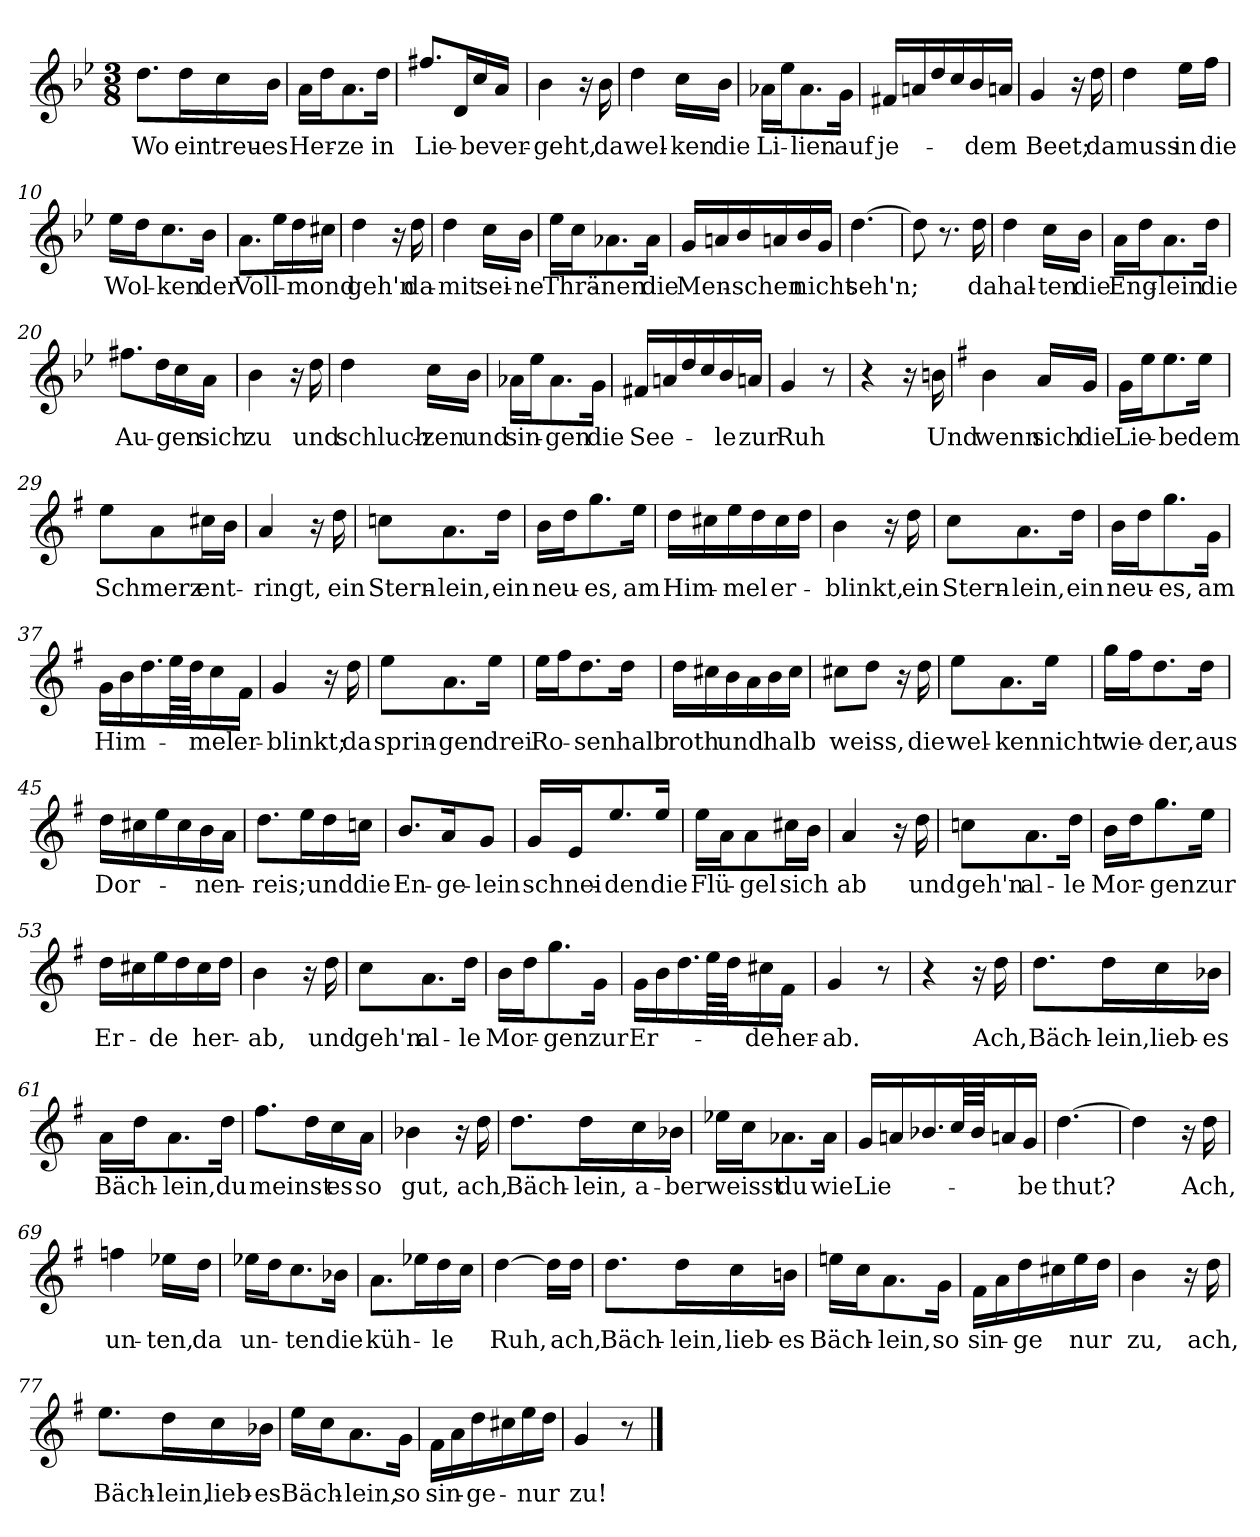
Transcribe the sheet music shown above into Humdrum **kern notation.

**kern	**text
*part1	*part1
*staff1	*staff1
*clefG2	*
*k[b-e-]	*
*M3/8	*
=1	=1
!	!LO:LY:b
8.dd\L	Wo
!	!LO:LY:b
16dd\L	ein
!	!LO:LY:b
16cc\	treu-
!	!LO:LY:b
16b-\JJ	-es
=2	=2
!	!LO:LY:b
16a\LL	Her-
16dd\J	.
!	!LO:LY:b
8.a\	-ze
!	!LO:LY:b
16dd\Jk	in
=3	=3
!	!LO:LY:b
8.ff#X/L	Lie-
16d/L	.
!	!LO:LY:b
16cc/	-be
!	!LO:LY:b
16a/JJ	ver-
=4	=4
!	!LO:LY:b
4b-\	-geht,
16r	.
!	!LO:LY:b
16b-\	da
=5	=5
!	!LO:LY:b
4dd\	wel-
!	!LO:LY:b
16cc\LL	-ken
!	!LO:LY:b
16b-\JJ	die
=6	=6
!	!LO:LY:b
16a-X\LL	Li-
16ee-\J	.
!	!LO:LY:b
8.a-\	-lien
!	!LO:LY:b
16g\Jk	auf
=7	=7
!	!LO:LY:b
16f#X/LL	je-
16an/	.
16dd/	.
16cc/	.
!	!LO:LY:b
16b-/	-dem
16an/JJ	.
=8	=8
!	!LO:LY:b
4g/	Beet;
16r	.
!	!LO:LY:b
16dd\	da
!!LO:LB:g=z
=9	=9
!	!LO:LY:b
4dd\	muss
!	!LO:LY:b
16ee-\LL	in
!	!LO:LY:b
16ff\JJ	die
=10	=10
!	!LO:LY:b
16ee-\LL	Wol-
16dd\J	.
!	!LO:LY:b
8.cc\	-ken
!	!LO:LY:b
16b-\Jk	der
=11	=11
!	!LO:LY:b
8.a\L	Voll-
16ee-\L	.
!	!LO:LY:b
16dd\	-mond
16cc#X\JJ	.
=12	=12
!	!LO:LY:b
4dd\	geh'n
16r	.
!	!LO:LY:b
16dd\	da-
=13	=13
!	!LO:LY:b
4dd\	-mit
!	!LO:LY:b
16cc\LL	sei-
!	!LO:LY:b
16b-\JJ	-ne
=14	=14
!	!LO:LY:b
16ee-\LL	Thrä-
16cc\J	.
!	!LO:LY:b
8.a-X\	-nen
!	!LO:LY:b
16a-\Jk	die
=15	=15
!	!LO:LY:b
16g/LL	Men-
16an/	.
!	!LO:LY:b
16b-/	-schen
16an/	.
!	!LO:LY:b
16b-/	nicht
16g/JJ	.
=16	=16
!	!LO:LY:b
[4.dd\	seh'n;
=17	=17
8dd\]	.
8.r	.
!	!LO:LY:b
16dd\	da
!!LO:LB:g=z
=18	=18
!	!LO:LY:b
4dd\	hal-
!	!LO:LY:b
16cc\LL	-ten
!	!LO:LY:b
16b-\JJ	die
=19	=19
!	!LO:LY:b
16a\LL	Eng-
16dd\J	.
!	!LO:LY:b
8.a\	-lein
!	!LO:LY:b
16dd\Jk	die
=20	=20
!	!LO:LY:b
8.ff#X\L	Au-
16dd\L	.
!	!LO:LY:b
16cc\	-gen
!	!LO:LY:b
16a\JJ	sich
=21	=21
!	!LO:LY:b
4b-\	zu
16r	.
!	!LO:LY:b
16dd\	und
=22	=22
!	!LO:LY:b
4dd\	schluch-
!	!LO:LY:b
16cc\LL	-zen
!	!LO:LY:b
16b-\JJ	und
=23	=23
!	!LO:LY:b
16a-X\LL	sin-
16ee-\J	.
!	!LO:LY:b
8.a-\	-gen
!	!LO:LY:b
16g\Jk	die
=24	=24
!	!LO:LY:b
16f#X/LL	See-
16an/	.
16dd/	.
16cc/	.
!	!LO:LY:b
16b-/	-le
!	!LO:LY:b
16an/JJ	zur
=25	=25
!	!LO:LY:b
4g/	Ruh
8r	.
!!LO:LB:g=z
=26	=26
4r	.
16r	.
!	!LO:LY:b
16bn\	Und
=27	=27
*k[f#]	*
!	!LO:LY:b
4b\	wenn
!	!LO:LY:b
16a/LL	sich
!	!LO:LY:b
16g/JJ	die
=28	=28
!	!LO:LY:b
16g\LL	Lie-
16ee\J	.
!	!LO:LY:b
8.ee\	-be
!	!LO:LY:b
16ee\Jk	dem
=29	=29
!	!LO:LY:b
8ee\L	Schmerz
8a\	.
!	!LO:LY:b
16cc#X\L	ent-
16b\JJ	.
=30	=30
!	!LO:LY:b
4a/	-ringt,
16r	.
!	!LO:LY:b
16dd\	ein
=31	=31
!	!LO:LY:b
8ccn\L	Stern-
!	!LO:LY:b
8.a\	-lein,
!	!LO:LY:b
16dd\Jk	ein
=32	=32
!	!LO:LY:b
16b\LL	neu-
16dd\J	.
!	!LO:LY:b
8.gg\	-es,
!	!LO:LY:b
16ee\Jk	am
=33	=33
!	!LO:LY:b
16dd\LL	Him-
16cc#X\	.
!	!LO:LY:b
16ee\	-mel
16dd\	.
!	!LO:LY:b
16cc#\	er-
16dd\JJ	.
!!LO:LB:g=z
=34	=34
!	!LO:LY:b
4b\	-blinkt,
16r	.
!	!LO:LY:b
16dd\	ein
=35	=35
!	!LO:LY:b
8cc\L	Stern-
!	!LO:LY:b
8.a\	-lein,
!	!LO:LY:b
16dd\Jk	ein
=36	=36
!	!LO:LY:b
16b\LL	neu-
16dd\J	.
!	!LO:LY:b
8.gg\	-es,
!	!LO:LY:b
16g\Jk	am
=37	=37
!	!LO:LY:b
16g\LL	Him-
16b\	.
16.dd\	.
64ee\LL	.
64dd\JJ	.
!	!LO:LY:b
16cc\	-mel
!	!LO:LY:b
16f#\JJ	er-
=38	=38
!	!LO:LY:b
4g/	-blinkt;
16r	.
!	!LO:LY:b
16dd\	da
=39	=39
!	!LO:LY:b
8ee\L	sprin-
!	!LO:LY:b
8.a\	-gen
!	!LO:LY:b
16ee\Jk	drei
=40	=40
!	!LO:LY:b
16ee\LL	Ro-
16ff#\J	.
!	!LO:LY:b
8.dd\	-sen
!	!LO:LY:b
16dd\Jk	halb
=41	=41
!	!LO:LY:b
16dd\LL	roth
16cc#X\	.
!	!LO:LY:b
16b\	und
16a\	.
!	!LO:LY:b
16b\	halb
16cc#\JJ	.
!!LO:LB:g=z
=42	=42
!	!LO:LY:b
8cc#X\L	weiss,
8dd\J	.
16r	.
!	!LO:LY:b
16dd\	die
=43	=43
!	!LO:LY:b
8ee\L	wel-
!	!LO:LY:b
8.a\	-ken
!	!LO:LY:b
16ee\Jk	nicht
=44	=44
!	!LO:LY:b
16gg\LL	wie-
16ff#\J	.
!	!LO:LY:b
8.dd\	-der,
!	!LO:LY:b
16dd\Jk	aus
=45	=45
!	!LO:LY:b
16dd\LL	Dor-
16cc#X\	.
16ee\	.
16cc#\	.
!	!LO:LY:b
16b\	-nen-
16a\JJ	.
=46	=46
!	!LO:LY:b
8.dd\L	-reis;
16ee\L	.
!	!LO:LY:b
16dd\	und
!	!LO:LY:b
16ccn\JJ	die
=47	=47
!	!LO:LY:b
8.b/L	En-
!	!LO:LY:b
16a/K	-ge-
!	!LO:LY:b
8g/J	-lein
=48	=48
!	!LO:LY:b
16g/LL	schnei-
16e/J	.
!	!LO:LY:b
8.ee/	-den
!	!LO:LY:b
16ee/Jk	die
=49	=49
!	!LO:LY:b
16ee\LL	Flü-
16a\J	.
!	!LO:LY:b
8a\	-gel
!	!LO:LY:b
16cc#X\L	sich
16b\JJ	.
!!LO:LB:g=z
=50	=50
!	!LO:LY:b
4a/	ab
16r	.
!	!LO:LY:b
16dd\	und
=51	=51
!	!LO:LY:b
8ccn\L	geh'n
!	!LO:LY:b
8.a\	al-
!	!LO:LY:b
16dd\Jk	-le
=52	=52
!	!LO:LY:b
16b\LL	Mor-
16dd\J	.
!	!LO:LY:b
8.gg\	-gen
!	!LO:LY:b
16ee\Jk	zur
=53	=53
!	!LO:LY:b
16dd\LL	Er-
16cc#X\	.
!	!LO:LY:b
16ee\	-de
16dd\	.
!	!LO:LY:b
16cc#\	her-
16dd\JJ	.
=54	=54
!	!LO:LY:b
4b\	-ab,
16r	.
!	!LO:LY:b
16dd\	und
=55	=55
!	!LO:LY:b
8cc\L	geh'n
!	!LO:LY:b
8.a\	al-
!	!LO:LY:b
16dd\Jk	-le
=56	=56
!	!LO:LY:b
16b\LL	Mor-
16dd\J	.
!	!LO:LY:b
8.gg\	-gen
!	!LO:LY:b
16g\Jk	zur
=57	=57
!	!LO:LY:b
16g\LL	Er-
16b\	.
16.dd\	.
64ee\LL	.
64dd\JJ	.
!	!LO:LY:b
16cc#X\	-de
!	!LO:LY:b
16f#\JJ	her-
=58	=58
!	!LO:LY:b
4g/	-ab.
8r	.
!!LO:LB:g=z
=59	=59
4r	.
16r	.
!	!LO:LY:b
16dd\	Ach,
=60	=60
!	!LO:LY:b
8.dd\L	Bäch-
!	!LO:LY:b
16dd\L	-lein,
!	!LO:LY:b
16cc\	lieb-
!	!LO:LY:b
16b-X\JJ	-es
=61	=61
!	!LO:LY:b
16a\LL	Bäch-
16dd\J	.
!	!LO:LY:b
8.a\	-lein,
!	!LO:LY:b
16dd\Jk	du
=62	=62
!	!LO:LY:b
8.ff#\L	meinst
16dd\L	.
!	!LO:LY:b
16cc\	es
!	!LO:LY:b
16a\JJ	so
=63	=63
!	!LO:LY:b
4b-X\	gut,
16r	.
!	!LO:LY:b
16dd\	ach,
=64	=64
!	!LO:LY:b
8.dd\L	Bäch-
!	!LO:LY:b
16dd\L	-lein,
!	!LO:LY:b
16cc\	a-
!	!LO:LY:b
16b-X\JJ	-ber
=65	=65
!	!LO:LY:b
16ee-X\LL	weisst
16cc\J	.
!	!LO:LY:b
8.a-X\	du
!	!LO:LY:b
16a-\Jk	wie
!!LO:LB:g=z
=66	=66
!	!LO:LY:b
16g/LL	Lie-
16an/	.
16.b-X/	.
64cc/LL	.
64b-/JJ	.
16an/	.
!	!LO:LY:b
16g/JJ	-be
=67	=67
!	!LO:LY:b
[4.dd\	thut?
=68	=68
4dd\]	.
16r	.
!	!LO:LY:b
16dd\	Ach,
=69	=69
!	!LO:LY:b
4ffn\	un-
!	!LO:LY:b
16ee-X\LL	-ten,
!	!LO:LY:b
16dd\JJ	da
=70	=70
!	!LO:LY:b
16ee-X\LL	un-
16dd\J	.
!	!LO:LY:b
8.cc\	-ten
!	!LO:LY:b
16b-X\Jk	die
=71	=71
!	!LO:LY:b
8.a\L	küh-
16ee-X\L	.
!	!LO:LY:b
16dd\	-le
16cc\JJ	.
=72	=72
!	!LO:LY:b
[4dd\	Ruh,
16dd\LL]	.
!	!LO:LY:b
16dd\JJ	ach,
=73	=73
!	!LO:LY:b
8.dd\L	Bäch-
!	!LO:LY:b
16dd\L	-lein,
!	!LO:LY:b
16cc\	lieb-
!	!LO:LY:b
16bn\JJ	-es
!!LO:PB:g=z
=74	=74
!	!LO:LY:b
16een\LL	Bäch-
16cc\J	.
!	!LO:LY:b
8.a\	-lein,
!	!LO:LY:b
16g\Jk	so
=75	=75
!	!LO:LY:b
16f#\LL	sin-
16a\	.
!	!LO:LY:b
16dd\	-ge
16cc#X\	.
!	!LO:LY:b
16ee\	nur
16dd\JJ	.
=76	=76
!	!LO:LY:b
4b\	zu,
16r	.
!	!LO:LY:b
16dd\	ach,
=77	=77
!	!LO:LY:b
8.ee\L	Bäch-
!	!LO:LY:b
16dd\L	-lein,
!	!LO:LY:b
16cc\	lieb-
!	!LO:LY:b
16b-X\JJ	-es
=78	=78
!	!LO:LY:b
16ee\LL	Bäch-
16cc\J	.
!	!LO:LY:b
8.a\	-lein,
!	!LO:LY:b
16g\Jk	so
=79	=79
!	!LO:LY:b
16f#\LL	sin-
16a\	.
!	!LO:LY:b
16dd\	-ge-
16cc#X\	.
!	!LO:LY:b
16ee\	-nur
16dd\JJ	.
=80	=80
!	!LO:LY:b
4g/	zu!
8r	.
==	==
*-	*-
